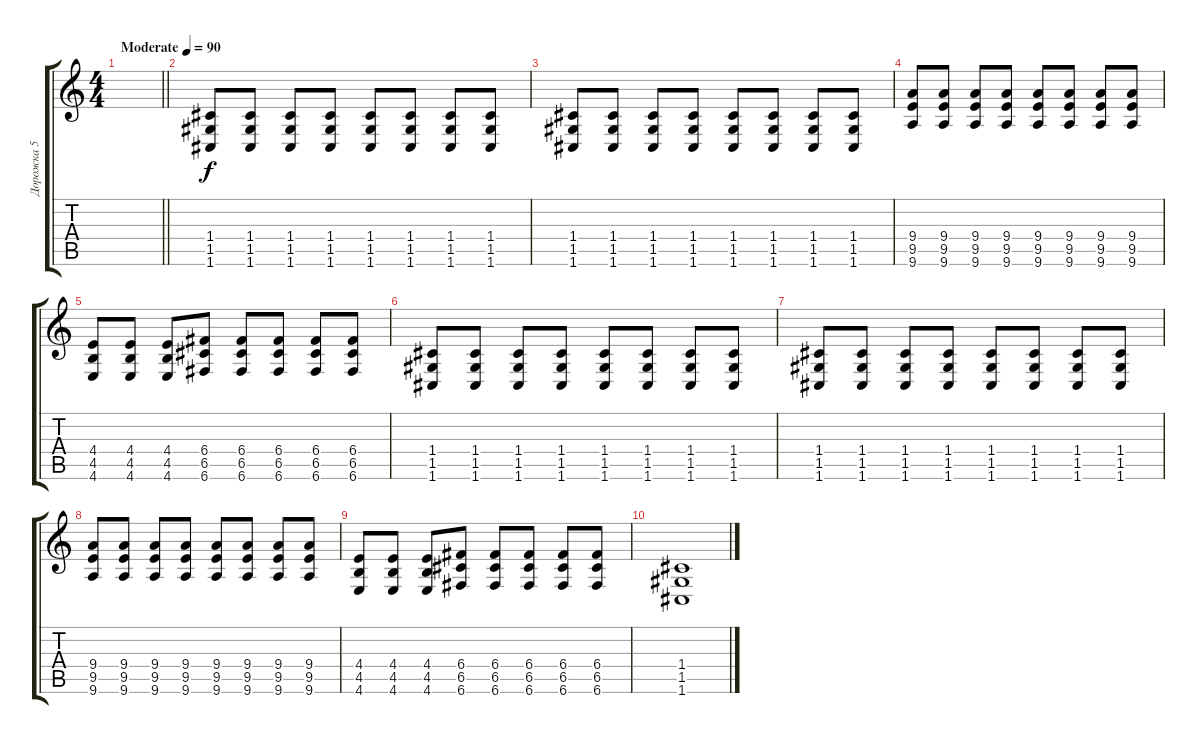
\track ("Дорожка 5" "Дорожка 5") {instrument distortionguitar}
\staff {score tabs}
\tuning (D4 A3 F3 C3 G2 C2) {hide}
\ts (4 4)
\tempo (90 "Moderate")
\clef g2
\barLineRight lightlight
\ks c
|
(1.4 1.5 1.6).8 (1.4 1.5 1.6).8 (1.4 1.5 1.6).8 (1.4 1.5 1.6).8 (1.4 1.5 1.6).8 (1.4 1.5 1.6).8 (1.4 1.5 1.6).8 (1.4 1.5 1.6).8 |
(1.4 1.5 1.6).8 (1.4 1.5 1.6).8 (1.4 1.5 1.6).8 (1.4 1.5 1.6).8 (1.4 1.5 1.6).8 (1.4 1.5 1.6).8 (1.4 1.5 1.6).8 (1.4 1.5 1.6).8 |
(9.4 9.5 9.6).8 (9.4 9.5 9.6).8 (9.4 9.5 9.6).8 (9.4 9.5 9.6).8 (9.4 9.5 9.6).8 (9.4 9.5 9.6).8 (9.4 9.5 9.6).8 (9.4 9.5 9.6).8 |
(4.4 4.5 4.6).8 (4.4 4.5 4.6).8 (4.4 4.5 4.6).8 (6.4 6.5 6.6).8 (6.4 6.5 6.6).8 (6.4 6.5 6.6).8 (6.4 6.5 6.6).8 (6.4 6.5 6.6).8 |
(1.4 1.5 1.6).8 (1.4 1.5 1.6).8 (1.4 1.5 1.6).8 (1.4 1.5 1.6).8 (1.4 1.5 1.6).8 (1.4 1.5 1.6).8 (1.4 1.5 1.6).8 (1.4 1.5 1.6).8 |
(1.4 1.5 1.6).8 (1.4 1.5 1.6).8 (1.4 1.5 1.6).8 (1.4 1.5 1.6).8 (1.4 1.5 1.6).8 (1.4 1.5 1.6).8 (1.4 1.5 1.6).8 (1.4 1.5 1.6).8 |
(9.4 9.5 9.6).8 (9.4 9.5 9.6).8 (9.4 9.5 9.6).8 (9.4 9.5 9.6).8 (9.4 9.5 9.6).8 (9.4 9.5 9.6).8 (9.4 9.5 9.6).8 (9.4 9.5 9.6).8 |
(4.4 4.5 4.6).8 (4.4 4.5 4.6).8 (4.4 4.5 4.6).8 (6.4 6.5 6.6).8 (6.4 6.5 6.6).8 (6.4 6.5 6.6).8 (6.4 6.5 6.6).8 (6.4 6.5 6.6).8 |
(1.4 1.5 1.6).1
